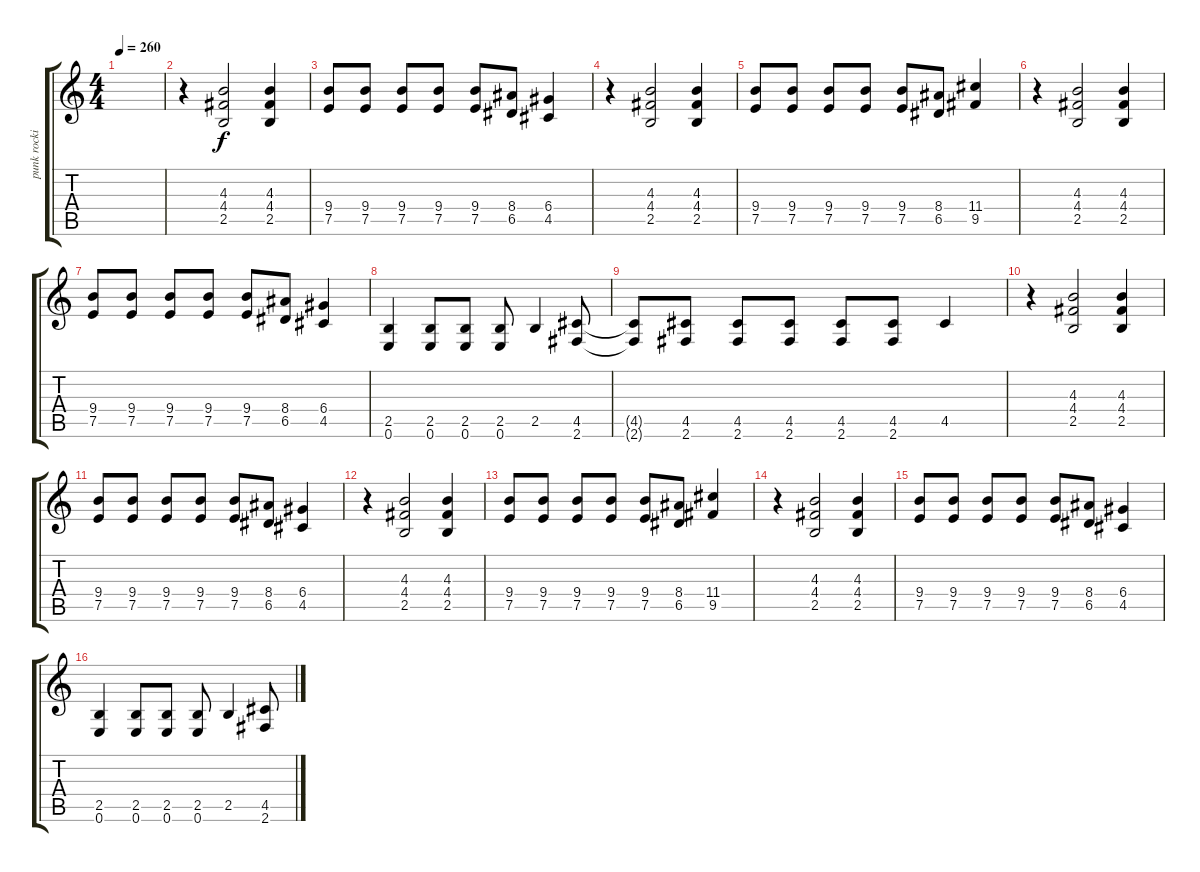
\track ("punk rocking guitar" "punk rocki") {instrument overdrivenguitar}
\staff {score tabs}
\tuning (E4 B3 G3 D3 A2 E2) {hide}
\ts (4 4)
\tempo 260
\clef g2
\ks c
|
r.4 (4.3 4.4 2.5).2 (4.3 4.4 2.5).4 |
(9.4 7.5).8 (9.4 7.5).8 (9.4 7.5).8 (9.4 7.5).8 (9.4 7.5).8 (8.4 6.5).8 (6.4 4.5).4 |
r.4 (4.3 4.4 2.5).2 (4.3 4.4 2.5).4 |
(9.4 7.5).8 (9.4 7.5).8 (9.4 7.5).8 (9.4 7.5).8 (9.4 7.5).8 (8.4 6.5).8 (11.4 9.5).4 |
r.4 (4.3 4.4 2.5).2 (4.3 4.4 2.5).4 |
(9.4 7.5).8 (9.4 7.5).8 (9.4 7.5).8 (9.4 7.5).8 (9.4 7.5).8 (8.4 6.5).8 (6.4 4.5).4 |
(2.5 0.6).4 (2.5 0.6).8 (2.5 0.6).8 (2.5 0.6).8 2.5.4 (4.5 2.6).8 |
(4.5{t} 2.6{t}).8 (4.5 2.6).8 (4.5 2.6).8 (4.5 2.6).8 (4.5 2.6).8 (4.5 2.6).8 4.5.4 |
r.4 (4.3 4.4 2.5).2 (4.3 4.4 2.5).4 |
(9.4 7.5).8 (9.4 7.5).8 (9.4 7.5).8 (9.4 7.5).8 (9.4 7.5).8 (8.4 6.5).8 (6.4 4.5).4 |
r.4 (4.3 4.4 2.5).2 (4.3 4.4 2.5).4 |
(9.4 7.5).8 (9.4 7.5).8 (9.4 7.5).8 (9.4 7.5).8 (9.4 7.5).8 (8.4 6.5).8 (11.4 9.5).4 |
r.4 (4.3 4.4 2.5).2 (4.3 4.4 2.5).4 |
(9.4 7.5).8 (9.4 7.5).8 (9.4 7.5).8 (9.4 7.5).8 (9.4 7.5).8 (8.4 6.5).8 (6.4 4.5).4 |
(2.5 0.6).4 (2.5 0.6).8 (2.5 0.6).8 (2.5 0.6).8 2.5.4 (4.5 2.6).8
